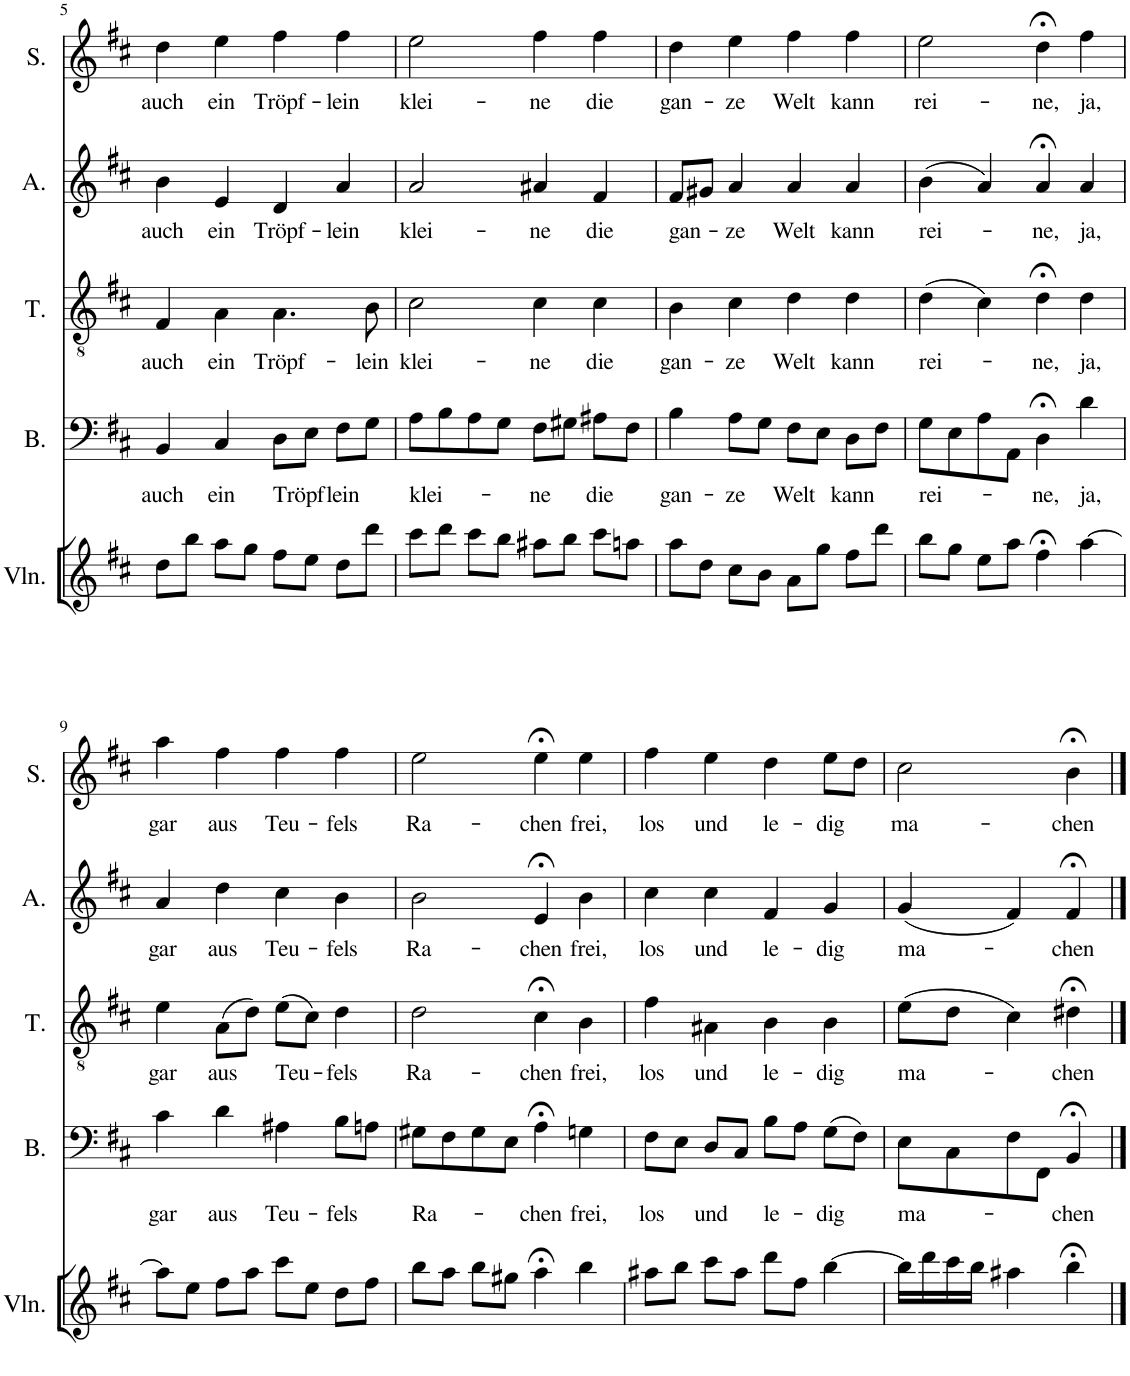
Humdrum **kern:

**kern	**kern	**text	**kern	**text	**kern	**text	**kern	**text
*part5	*part4	*part4	*part3	*part3	*part2	*part2	*part1	*part1
*staff5	*staff4	*staff4	*staff3	*staff3	*staff2	*staff2	*staff1	*staff1
*I"Violin	*I"Bass	*	*I"Tenor	*	*I"Alto	*	*I"Soprano	*
*I'Vln.	*I'B.	*	*I'T.	*	*I'A.	*	*I'S.	*
!!LO:PB:g=z
*clefG2	*clefF4	*	*clefGv2	*	*clefG2	*	*clefG2	*
*k[f#c#]	*k[f#c#]	*	*k[f#c#]	*	*k[f#c#]	*	*k[f#c#]	*
*M4/4	*M4/4	*	*M4/4	*	*M4/4	*	*M4/4	*
*met(c)	*met(c)	*	*met(c)	*	*met(c)	*	*met(c)	*
=5	=5	=5	=5	=5	=5	=5	=5	=5
!	!	!LO:LY:b	!	!LO:LY:b	!	!LO:LY:b	!	!LO:LY:b
8dd\L	4BB/	auch	4F#/	auch	4b\	auch	4dd\	auch
8bb\J	.	.	.	.	.	.	.	.
!	!	!LO:LY:b	!	!LO:LY:b	!	!LO:LY:b	!	!LO:LY:b
8aa\L	4C#/	ein	4A\	ein	4e/	ein	4ee\	ein
8gg\J	.	.	.	.	.	.	.	.
!	!	!LO:LY:b	!	!LO:LY:b	!	!LO:LY:b	!	!LO:LY:b
8ff#\L	8D\L	Tröpf-	4.A\	Tröpf-	4d/	Tröpf-	4ff#\	Tröpf-
8ee\J	8E\J	.	.	.	.	.	.	.
!	!	!LO:LY:b	!	!	!	!LO:LY:b	!	!LO:LY:b
8dd\L	8F#\L	-lein	.	.	4a/	-lein	4ff#\	-lein
!	!	!	!	!LO:LY:b	!	!	!	!
8ddd\J	8G\J	.	8B\	-lein	.	.	.	.
=6	=6	=6	=6	=6	=6	=6	=6	=6
!	!	!LO:LY:b	!	!LO:LY:b	!	!LO:LY:b	!	!LO:LY:b
8ccc#\L	8A\L	klei-	2c#\	klei-	2a/	klei-	2ee\	klei-
8ddd\J	8B\	.	.	.	.	.	.	.
8ccc#\L	8A\	.	.	.	.	.	.	.
8bb\J	8G\J	.	.	.	.	.	.	.
!	!	!LO:LY:b	!	!LO:LY:b	!	!LO:LY:b	!	!LO:LY:b
8aa#X\L	8F#\L	-ne	4c#\	-ne	4a#X/	-ne	4ff#\	-ne
8bb\J	8G#X\J	.	.	.	.	.	.	.
!	!	!LO:LY:b	!	!LO:LY:b	!	!LO:LY:b	!	!LO:LY:b
8ccc#\L	8A#X\L	die	4c#\	die	4f#/	die	4ff#\	die
8aan\J	8F#\J	.	.	.	.	.	.	.
=7	=7	=7	=7	=7	=7	=7	=7	=7
!	!	!LO:LY:b	!	!LO:LY:b	!	!LO:LY:b	!	!LO:LY:b
8aa\L	4B\	gan-	4B\	gan-	8f#/L	gan-	4dd\	gan-
8dd\J	.	.	.	.	8g#X/J	.	.	.
!	!	!LO:LY:b	!	!LO:LY:b	!	!LO:LY:b	!	!LO:LY:b
8cc#\L	8A\L	-ze	4c#\	-ze	4a/	-ze	4ee\	-ze
8b\J	8G\J	.	.	.	.	.	.	.
!	!	!LO:LY:b	!	!LO:LY:b	!	!LO:LY:b	!	!LO:LY:b
8a\L	8F#\L	Welt	4d\	Welt	4a/	Welt	4ff#\	Welt
8gg\J	8E\J	.	.	.	.	.	.	.
!	!	!LO:LY:b	!	!LO:LY:b	!	!LO:LY:b	!	!LO:LY:b
8ff#\L	8D\L	kann	4d\	kann	4a/	kann	4ff#\	kann
8ddd\J	8F#\J	.	.	.	.	.	.	.
=8	=8	=8	=8	=8	=8	=8	=8	=8
!	!	!LO:LY:b	!	!LO:LY:b	!	!LO:LY:b	!	!LO:LY:b
8bb\L	8G\L	rei-	(4d\	rei-	(4b\	rei-	2ee\	rei-
8gg\J	8E\	.	.	.	.	.	.	.
8ee\L	8A\	.	4c#\)	.	4a/)	.	.	.
8aa\J	8AA\J	.	.	.	.	.	.	.
!	!	!LO:LY:b	!	!LO:LY:b	!	!LO:LY:b	!	!LO:LY:b
4ff#;<\	4D;<\	-ne,	4d;<\	-ne,	4a;</	-ne,	4dd;<\	-ne,
!	!	!LO:LY:b	!	!LO:LY:b	!	!LO:LY:b	!	!LO:LY:b
[4aa\	4d\	ja,	4d\	ja,	4a/	ja,	4ff#\	ja,
!!LO:LB:g=z
=9	=9	=9	=9	=9	=9	=9	=9	=9
!	!	!LO:LY:b	!	!LO:LY:b	!	!LO:LY:b	!	!LO:LY:b
8aa\L]	4c#\	gar	4e\	gar	4a/	gar	4aa\	gar
8ee\J	.	.	.	.	.	.	.	.
!	!	!LO:LY:b	!	!LO:LY:b	!	!LO:LY:b	!	!LO:LY:b
8ff#\L	4d\	aus	(8A\L	aus	4dd\	aus	4ff#\	aus
8aa\J	.	.	8d\J)	.	.	.	.	.
!	!	!LO:LY:b	!	!LO:LY:b	!	!LO:LY:b	!	!LO:LY:b
8ccc#\L	4A#X\	Teu-	(8e\L	Teu-	4cc#\	Teu-	4ff#\	Teu-
8ee\J	.	.	8c#\J)	.	.	.	.	.
!	!	!LO:LY:b	!	!LO:LY:b	!	!LO:LY:b	!	!LO:LY:b
8dd\L	8B\L	-fels	4d\	-fels	4b\	-fels	4ff#\	-fels
8ff#\J	8An\J	.	.	.	.	.	.	.
=10	=10	=10	=10	=10	=10	=10	=10	=10
!	!	!LO:LY:b	!	!LO:LY:b	!	!LO:LY:b	!	!LO:LY:b
8bb\L	8G#X\L	Ra-	2d\	Ra-	2b\	Ra-	2ee\	Ra-
8aa\J	8F#\	.	.	.	.	.	.	.
8bb\L	8G#\	.	.	.	.	.	.	.
8gg#X\J	8E\J	.	.	.	.	.	.	.
!	!	!LO:LY:b	!	!LO:LY:b	!	!LO:LY:b	!	!LO:LY:b
4aa;<\	4A;<\	-chen	4c#;<\	-chen	4e;</	-chen	4ee;<\	-chen
!	!	!LO:LY:b	!	!LO:LY:b	!	!LO:LY:b	!	!LO:LY:b
4bb\	4Gn\	frei,	4B\	frei,	4b\	frei,	4ee\	frei,
=11	=11	=11	=11	=11	=11	=11	=11	=11
!	!	!LO:LY:b	!	!LO:LY:b	!	!LO:LY:b	!	!LO:LY:b
8aa#X\L	8F#\L	los	4f#\	los	4cc#\	los	4ff#\	los
8bb\J	8E\J	.	.	.	.	.	.	.
!	!	!LO:LY:b	!	!LO:LY:b	!	!LO:LY:b	!	!LO:LY:b
8ccc#\L	8D/L	und	4A#X\	und	4cc#\	und	4ee\	und
8aa#\J	8C#/J	.	.	.	.	.	.	.
!	!	!LO:LY:b	!	!LO:LY:b	!	!LO:LY:b	!	!LO:LY:b
8ddd\L	8B\L	le-	4B\	le-	4f#/	le-	4dd\	le-
8ff#\J	8A\J	.	.	.	.	.	.	.
!	!	!LO:LY:b	!	!LO:LY:b	!	!LO:LY:b	!	!LO:LY:b
[4bb\	(8G\L	-dig	4B\	-dig	4g/	-dig	8ee\L	-dig
.	8F#\J)	.	.	.	.	.	8dd\J	.
=12	=12	=12	=12	=12	=12	=12	=12	=12
!	!	!LO:LY:b	!	!LO:LY:b	!	!LO:LY:b	!	!LO:LY:b
16bb\LL]	8E\L	ma-	(8e\L	ma-	(4g/	ma-	2cc#\	ma-
16ddd\	.	.	.	.	.	.	.	.
16ccc#\	8C#\	.	8d\J	.	.	.	.	.
16bb\JJ	.	.	.	.	.	.	.	.
4aa#X\	8F#\	.	4c#\)	.	4f#/)	.	.	.
.	8FF#\J	.	.	.	.	.	.	.
!	!	!LO:LY:b	!	!LO:LY:b	!	!LO:LY:b	!	!LO:LY:b
4bb;<\	4BB;</	-chen	4d#X;<\	-chen	4f#;</	-chen	4b;<\	-chen
==	==	==	==	==	==	==	==	==
*-	*-	*-	*-	*-	*-	*-	*-	*-
